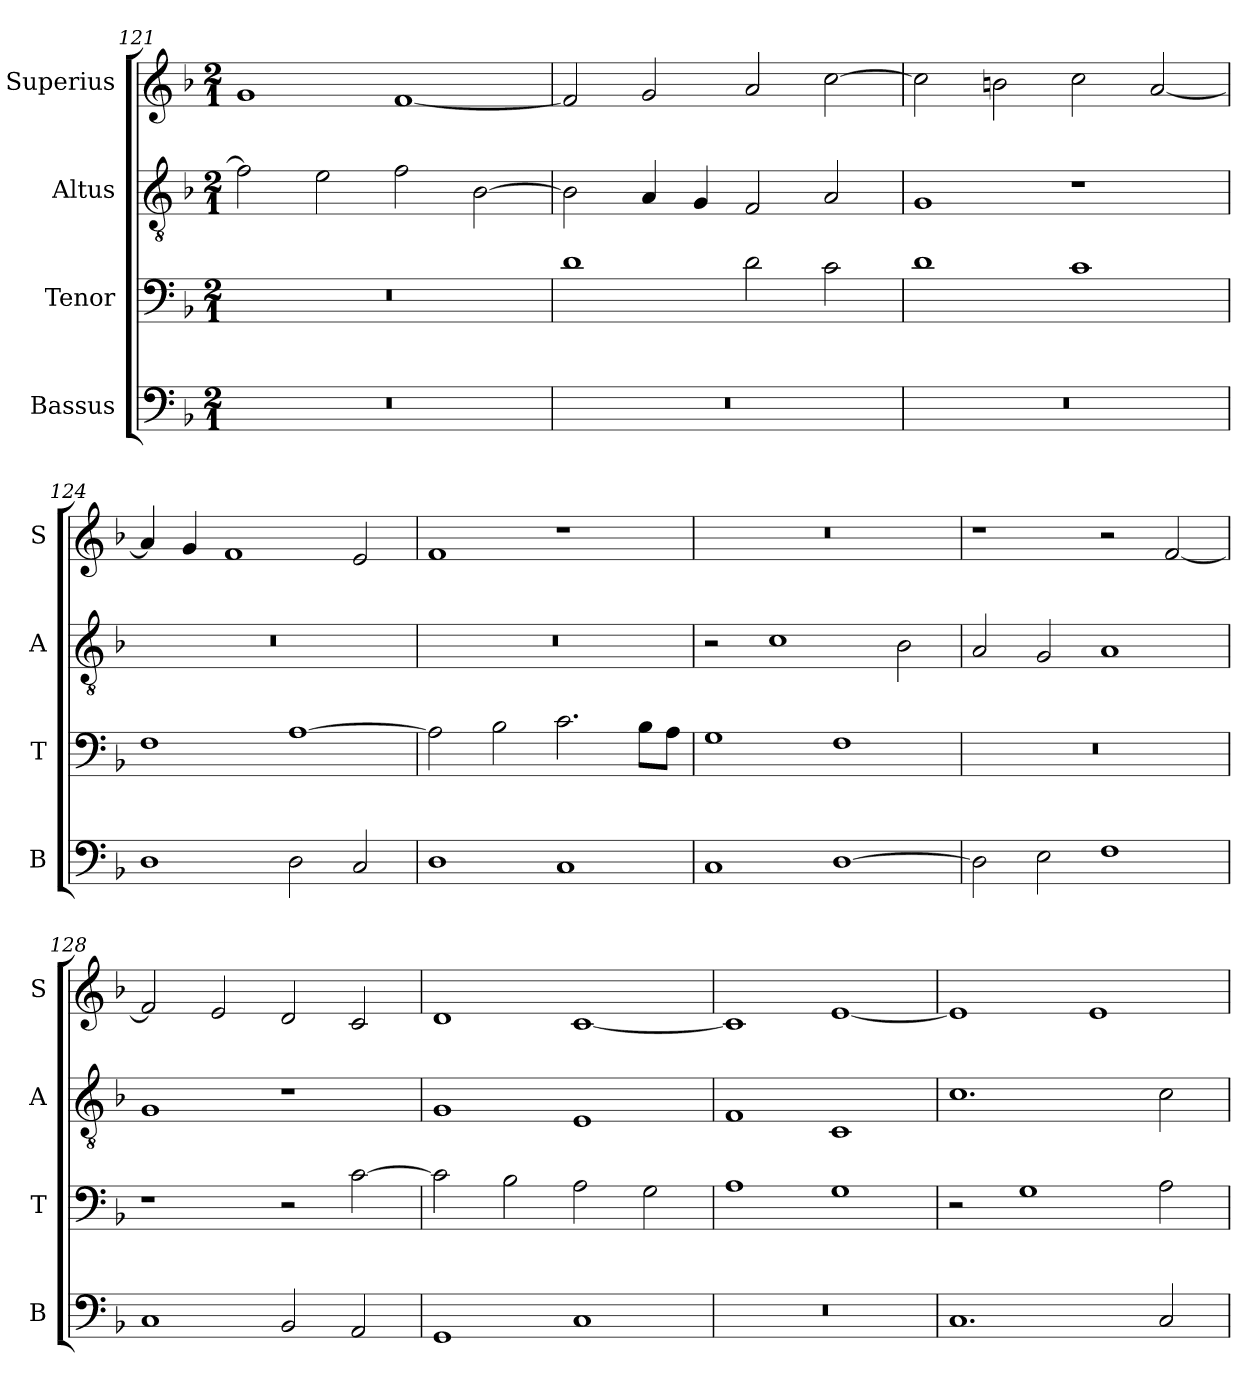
**kern	**kern	**kern	**kern
*part4	*part3	*part2	*part1
*staff4	*staff3	*staff2	*staff1
*I"Bassus	*I"Tenor	*I"Altus	*I"Superius
*I'B	*I'T	*I'A	*I'S
*clefF4	*clefF4	*clefGv2	*clefG2
*k[b-]	*k[b-]	*k[b-]	*k[b-]
*F:	*F:	*F:	*F:
*M2/1	*M2/1	*M2/1	*M2/1
=121	=121	=121	=121
0r	0r	2f]	1g
.	.	2e	.
.	.	2f	[1f
.	.	[2B-	.
=122	=122	=122	=122
0r	1d	2B-]	2f]
.	.	4A	2g
.	.	4G	.
.	2d	2F	2a
.	2c	2A	[2cc
=123	=123	=123	=123
0r	1d	1G	2cc]
.	.	.	2bn
.	1c	1r	2cc
.	.	.	[2a
=124	=124	=124	=124
1D	1F	0r	4a]
.	.	.	4g
.	.	.	1f
2D	[1A	.	.
2C	.	.	2e
=125	=125	=125	=125
1D	2A]	0r	1f
.	2B-	.	.
1C	2.c	.	1r
.	8B-L	.	.
.	8AJ	.	.
=126	=126	=126	=126
1C	1G	2r	0r
.	.	1c	.
[1D	1F	.	.
.	.	2B-	.
=127	=127	=127	=127
2D]	0r	2A	1r
2E	.	2G	.
1F	.	1A	2r
.	.	.	[2f
=128	=128	=128	=128
1C	1r	1G	2f]
.	.	.	2e
2BB-	2r	1r	2d
2AA	[2c	.	2c
=129	=129	=129	=129
1GG	2c]	1G	1d
.	2B-	.	.
1C	2A	1E	[1c
.	2G	.	.
=130	=130	=130	=130
0r	1A	1F	1c]
.	1G	1C	[1e
=131	=131	=131	=131
1.C	2r	1.c	1e]
.	1G	.	.
.	.	.	1e
2C	2A	2c	.
=	=	=	=
*-	*-	*-	*-
